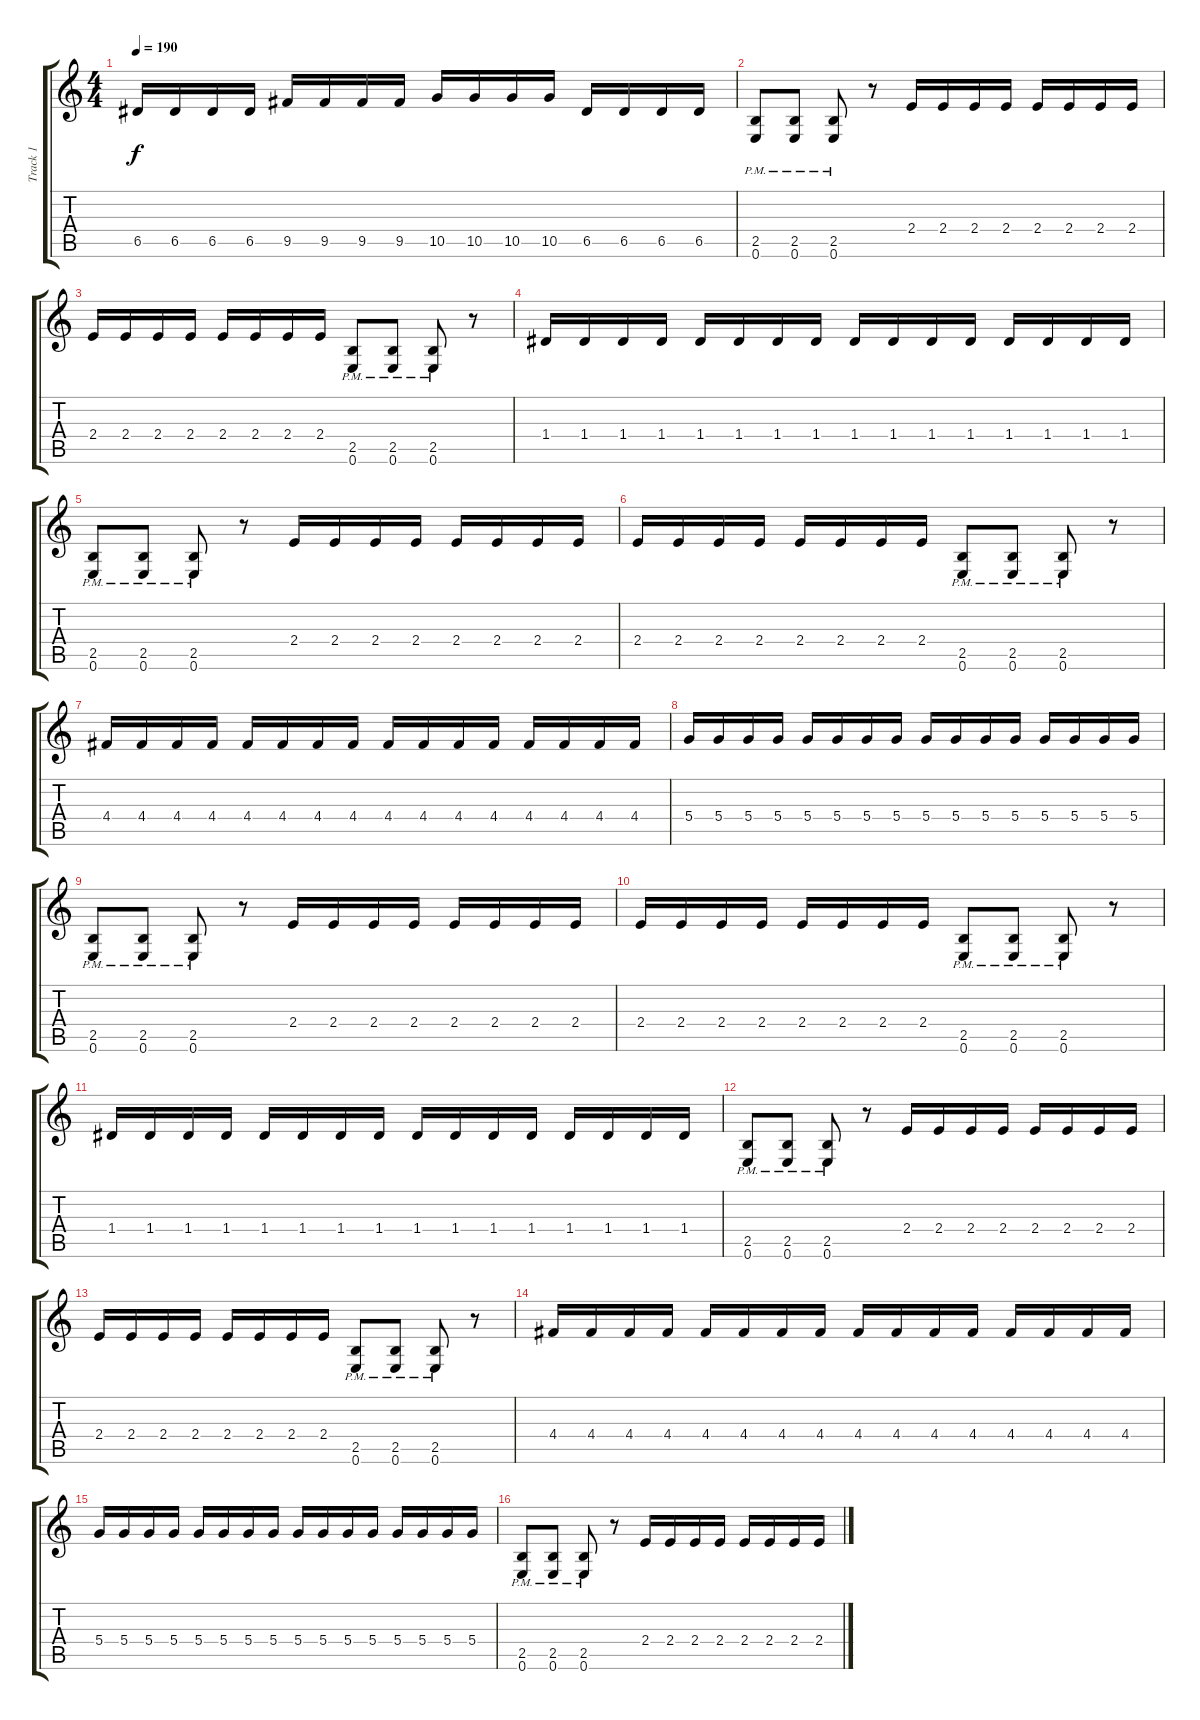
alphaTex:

\track ("Track 1" "Track 1") {instrument distortionguitar}
\staff {score tabs}
\tuning (E4 B3 G3 D3 A2 E2) {hide}
\ts (4 4)
\tempo 190
\clef g2
\ks c
6.5.16{dy f} 6.5.16 6.5.16 6.5.16 9.5.16 9.5.16 9.5.16 9.5.16 10.5.16 10.5.16 10.5.16 10.5.16 6.5.16 6.5.16 6.5.16 6.5.16 |
(2.5{pm} 0.6{pm}).8 (2.5{pm} 0.6{pm}).8 (2.5{pm} 0.6{pm}).8 r.8 2.4.16 2.4.16 2.4.16 2.4.16 2.4.16 2.4.16 2.4.16 2.4.16 |
2.4.16 2.4.16 2.4.16 2.4.16 2.4.16 2.4.16 2.4.16 2.4.16 (2.5{pm} 0.6{pm}).8 (2.5{pm} 0.6{pm}).8 (2.5{pm} 0.6{pm}).8 r.8 |
1.4.16 1.4.16 1.4.16 1.4.16 1.4.16 1.4.16 1.4.16 1.4.16 1.4.16 1.4.16 1.4.16 1.4.16 1.4.16 1.4.16 1.4.16 1.4.16 |
(2.5{pm} 0.6{pm}).8 (2.5{pm} 0.6{pm}).8 (2.5{pm} 0.6{pm}).8 r.8 2.4.16 2.4.16 2.4.16 2.4.16 2.4.16 2.4.16 2.4.16 2.4.16 |
2.4.16 2.4.16 2.4.16 2.4.16 2.4.16 2.4.16 2.4.16 2.4.16 (2.5{pm} 0.6{pm}).8 (2.5{pm} 0.6{pm}).8 (2.5{pm} 0.6{pm}).8 r.8 |
4.4.16 4.4.16 4.4.16 4.4.16 4.4.16 4.4.16 4.4.16 4.4.16 4.4.16 4.4.16 4.4.16 4.4.16 4.4.16 4.4.16 4.4.16 4.4.16 |
5.4.16 5.4.16 5.4.16 5.4.16 5.4.16 5.4.16 5.4.16 5.4.16 5.4.16 5.4.16 5.4.16 5.4.16 5.4.16 5.4.16 5.4.16 5.4.16 |
(2.5{pm} 0.6{pm}).8 (2.5{pm} 0.6{pm}).8 (2.5{pm} 0.6{pm}).8 r.8 2.4.16 2.4.16 2.4.16 2.4.16 2.4.16 2.4.16 2.4.16 2.4.16 |
2.4.16 2.4.16 2.4.16 2.4.16 2.4.16 2.4.16 2.4.16 2.4.16 (2.5{pm} 0.6{pm}).8 (2.5{pm} 0.6{pm}).8 (2.5{pm} 0.6{pm}).8 r.8 |
1.4.16 1.4.16 1.4.16 1.4.16 1.4.16 1.4.16 1.4.16 1.4.16 1.4.16 1.4.16 1.4.16 1.4.16 1.4.16 1.4.16 1.4.16 1.4.16 |
(2.5{pm} 0.6{pm}).8 (2.5{pm} 0.6{pm}).8 (2.5{pm} 0.6{pm}).8 r.8 2.4.16 2.4.16 2.4.16 2.4.16 2.4.16 2.4.16 2.4.16 2.4.16 |
2.4.16 2.4.16 2.4.16 2.4.16 2.4.16 2.4.16 2.4.16 2.4.16 (2.5{pm} 0.6{pm}).8 (2.5{pm} 0.6{pm}).8 (2.5{pm} 0.6{pm}).8 r.8 |
4.4.16 4.4.16 4.4.16 4.4.16 4.4.16 4.4.16 4.4.16 4.4.16 4.4.16 4.4.16 4.4.16 4.4.16 4.4.16 4.4.16 4.4.16 4.4.16 |
5.4.16 5.4.16 5.4.16 5.4.16 5.4.16 5.4.16 5.4.16 5.4.16 5.4.16 5.4.16 5.4.16 5.4.16 5.4.16 5.4.16 5.4.16 5.4.16 |
(2.5{pm} 0.6{pm}).8 (2.5{pm} 0.6{pm}).8 (2.5{pm} 0.6{pm}).8 r.8 2.4.16 2.4.16 2.4.16 2.4.16 2.4.16 2.4.16 2.4.16 2.4.16
